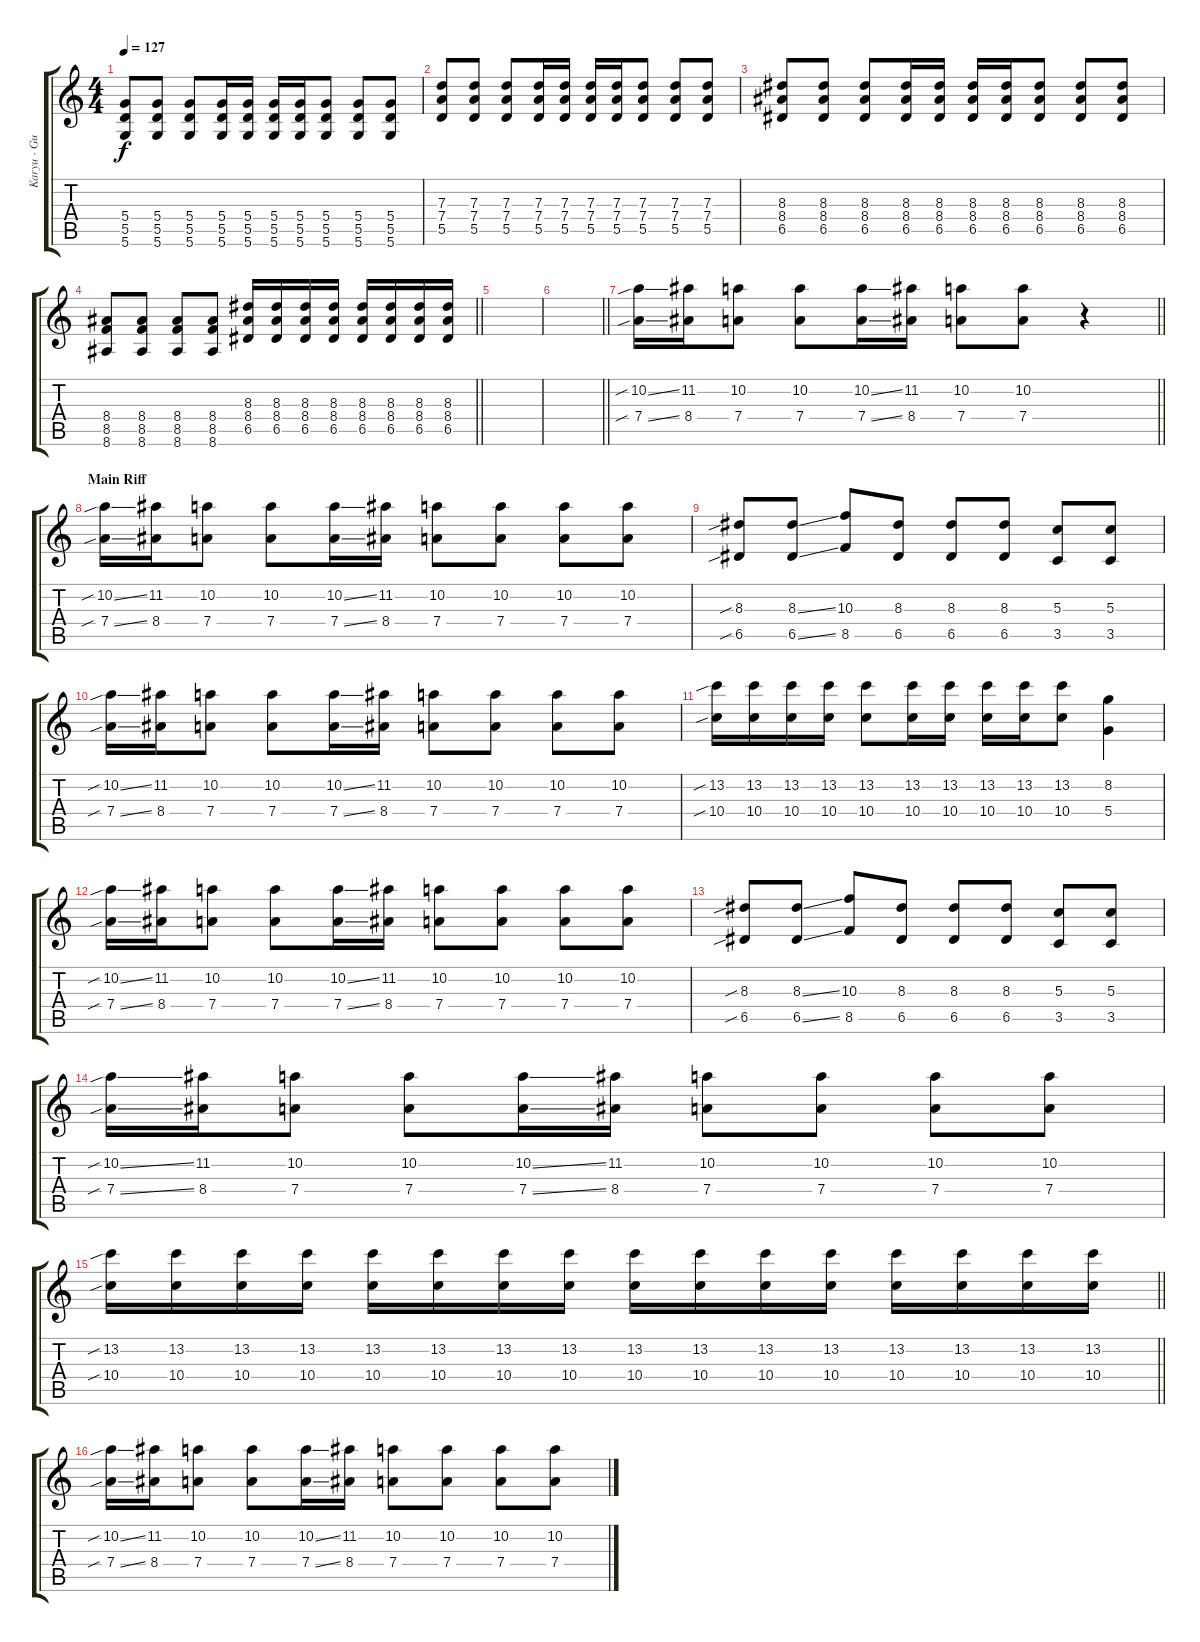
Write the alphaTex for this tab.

\track ("Karyu - Guitar 1" "Karyu - Gu") {instrument distortionguitar}
\staff {score tabs}
\tuning (E4 B3 G3 D3 A2 D2) {hide}
\ts (4 4)
\tempo 127
\clef g2
\ks c
(5.4 5.5 5.6).8{dy f} (5.4 5.5 5.6).8 (5.4 5.5 5.6).8 (5.4 5.5 5.6).16 (5.4 5.5 5.6).16 (5.4 5.5 5.6).16 (5.4 5.5 5.6).16 (5.4 5.5 5.6).8 (5.4 5.5 5.6).8 (5.4 5.5 5.6).8 |
(7.3 7.4 5.5).8 (7.3 7.4 5.5).8 (7.3 7.4 5.5).8 (7.3 7.4 5.5).16 (7.3 7.4 5.5).16 (7.3 7.4 5.5).16 (7.3 7.4 5.5).16 (7.3 7.4 5.5).8 (7.3 7.4 5.5).8 (7.3 7.4 5.5).8 |
(8.3 8.4 6.5).8 (8.3 8.4 6.5).8 (8.3 8.4 6.5).8 (8.3 8.4 6.5).16 (8.3 8.4 6.5).16 (8.3 8.4 6.5).16 (8.3 8.4 6.5).16 (8.3 8.4 6.5).8 (8.3 8.4 6.5).8 (8.3 8.4 6.5).8 |
\barLineRight lightlight
(8.4 8.5 8.6).8 (8.4 8.5 8.6).8 (8.4 8.5 8.6).8 (8.4 8.5 8.6).8 (8.3 8.4 6.5).16 (8.3 8.4 6.5).16 (8.3 8.4 6.5).16 (8.3 8.4 6.5).16 (8.3 8.4 6.5).16 (8.3 8.4 6.5).16 (8.3 8.4 6.5).16 (8.3 8.4 6.5).16 |
|
\barLineRight lightlight
|
\barLineRight lightlight
(10.2{sib ss} 7.4{sib ss}).16 (11.2 8.4).16 (10.2 7.4).8 (10.2 7.4).8 (10.2{ss} 7.4{ss}).16 (11.2 8.4).16 (10.2 7.4).8 (10.2 7.4).8 r.4 |
\section ("" "Main Riff")
(10.2{sib ss} 7.4{sib ss}).16 (11.2 8.4).16 (10.2 7.4).8 (10.2 7.4).8 (10.2{ss} 7.4{ss}).16 (11.2 8.4).16 (10.2 7.4).8 (10.2 7.4).8 (10.2 7.4).8 (10.2 7.4).8 |
(8.3{sib} 6.5{sib}).8 (8.3{ss} 6.5{ss}).8 (10.3 8.5).8 (8.3 6.5).8 (8.3 6.5).8 (8.3 6.5).8 (5.3 3.5).8 (5.3 3.5).8 |
(10.2{sib ss} 7.4{sib ss}).16 (11.2 8.4).16 (10.2 7.4).8 (10.2 7.4).8 (10.2{ss} 7.4{ss}).16 (11.2 8.4).16 (10.2 7.4).8 (10.2 7.4).8 (10.2 7.4).8 (10.2 7.4).8 |
(13.2{sib} 10.4{sib}).16 (13.2 10.4).16 (13.2 10.4).16 (13.2 10.4).16 (13.2 10.4).8 (13.2 10.4).16 (13.2 10.4).16 (13.2 10.4).16 (13.2 10.4).16 (13.2 10.4).8 (8.2 5.4).4 |
(10.2{sib ss} 7.4{sib ss}).16 (11.2 8.4).16 (10.2 7.4).8 (10.2 7.4).8 (10.2{ss} 7.4{ss}).16 (11.2 8.4).16 (10.2 7.4).8 (10.2 7.4).8 (10.2 7.4).8 (10.2 7.4).8 |
(8.3{sib} 6.5{sib}).8 (8.3{ss} 6.5{ss}).8 (10.3 8.5).8 (8.3 6.5).8 (8.3 6.5).8 (8.3 6.5).8 (5.3 3.5).8 (5.3 3.5).8 |
(10.2{sib ss} 7.4{sib ss}).16 (11.2 8.4).16 (10.2 7.4).8 (10.2 7.4).8 (10.2{ss} 7.4{ss}).16 (11.2 8.4).16 (10.2 7.4).8 (10.2 7.4).8 (10.2 7.4).8 (10.2 7.4).8 |
\barLineRight lightlight
(13.2{sib} 10.4{sib}).16 (13.2 10.4).16 (13.2 10.4).16 (13.2 10.4).16 (13.2 10.4).16 (13.2 10.4).16 (13.2 10.4).16 (13.2 10.4).16 (13.2 10.4).16 (13.2 10.4).16 (13.2 10.4).16 (13.2 10.4).16 (13.2 10.4).16 (13.2 10.4).16 (13.2 10.4).16 (13.2 10.4).16 |
\section ("" "")
(10.2{sib ss} 7.4{sib ss}).16 (11.2 8.4).16 (10.2 7.4).8 (10.2 7.4).8 (10.2{ss} 7.4{ss}).16 (11.2 8.4).16 (10.2 7.4).8 (10.2 7.4).8 (10.2 7.4).8 (10.2 7.4).8
